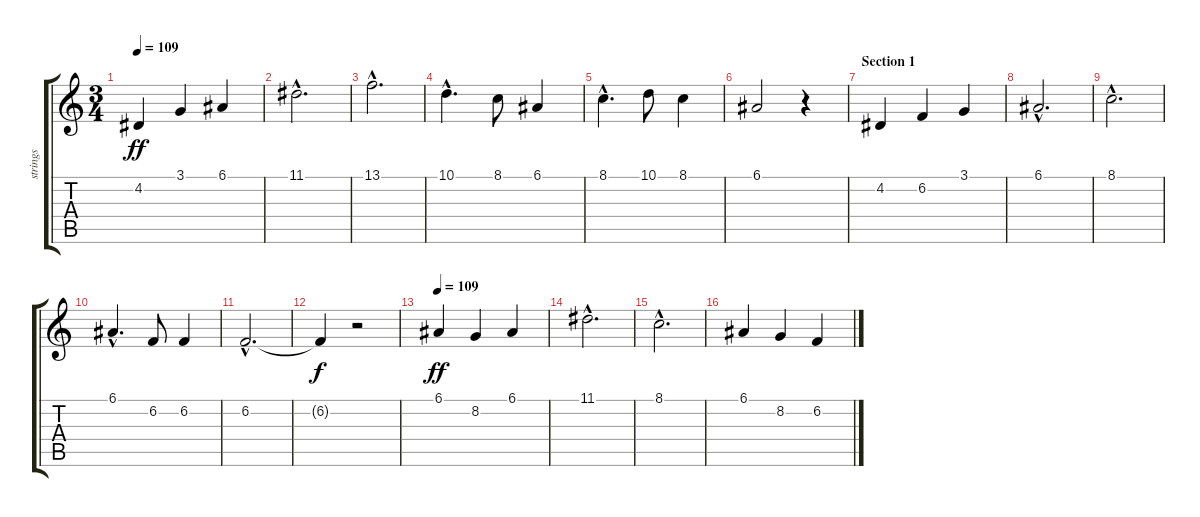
\track ("strings" "strings") {instrument stringensemble1}
\staff {score tabs}
\tuning (E4 B3 G3 D3 A2 E2) {hide}
\ts (3 4)
\tempo 109
\clef g2
\ks c
4.2.4{dy ff} 3.1.4 6.1.4 |
11.1{hac}.2{d} |
13.1{hac}.2{d} |
10.1{hac}.4{d} 8.1.8 6.1.4 |
8.1{hac}.4{d} 10.1.8 8.1.4 |
6.1.2 r.4 |
\section ("" "Section 1")
4.2.4 6.2.4 3.1.4 |
6.1{hac}.2{d} |
8.1{hac}.2{d} |
6.1{hac}.4{d} 6.2.8 6.2.4 |
6.2{hac}.2{d} |
6.2{t}.4{dy f} r.2 |
\tempo 109
6.1.4{dy ff} 8.2.4 6.1.4 |
11.1{hac}.2{d} |
8.1{hac}.2{d} |
6.1.4 8.2.4 6.2.4
